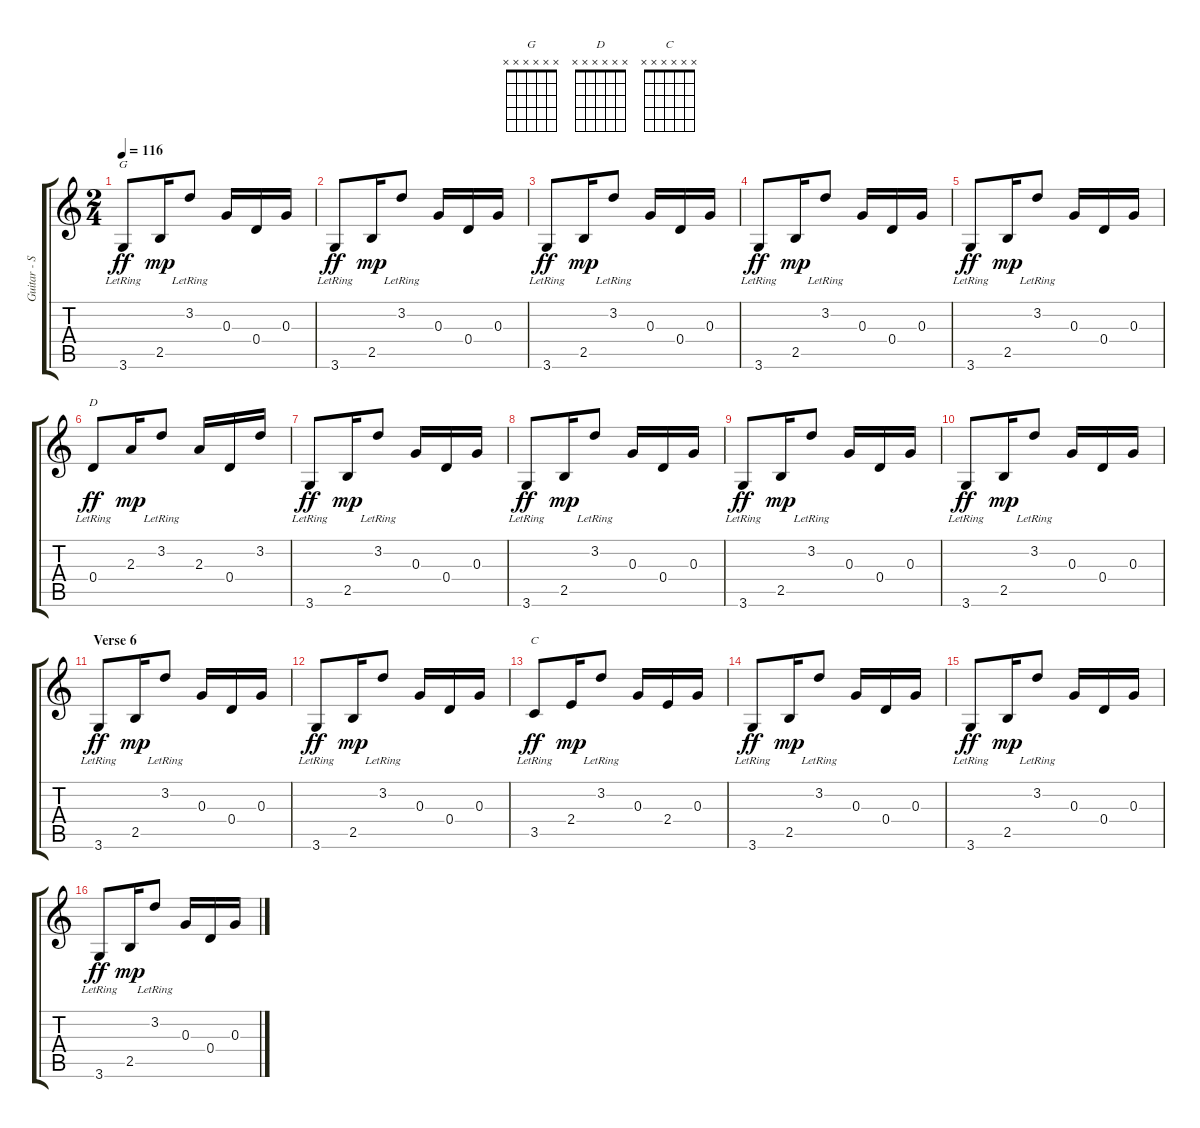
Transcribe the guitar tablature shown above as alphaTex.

\track ("Guitar - Standard" "Guitar - S") {instrument acousticguitarnylon}
\staff {score tabs}
\tuning (E4 B3 G3 D3 A2 E2) {hide}
\chord ("G" x x x x x x) {firstfret 0}
\chord ("D" x x x x x x) {firstfret 0}
\chord ("C" x x x x x x) {firstfret 0}
\ts (2 4)
\tempo 116
\clef g2
\ks c
3.6{lr}.8{ch "G" dy ff} 2.5.16{dy mp} 3.2{lr}.8 0.3.16 0.4.16 0.3.16 |
3.6{lr}.8{dy ff} 2.5.16{dy mp} 3.2{lr}.8 0.3.16 0.4.16 0.3.16 |
3.6{lr}.8{dy ff} 2.5.16{dy mp} 3.2{lr}.8 0.3.16 0.4.16 0.3.16 |
3.6{lr}.8{dy ff} 2.5.16{dy mp} 3.2{lr}.8 0.3.16 0.4.16 0.3.16 |
3.6{lr}.8{dy ff} 2.5.16{dy mp} 3.2{lr}.8 0.3.16 0.4.16 0.3.16 |
0.4{lr}.8{ch "D" dy ff} 2.3.16{dy mp} 3.2{lr}.8 2.3.16 0.4.16 3.2.16 |
3.6{lr}.8{dy ff} 2.5.16{dy mp} 3.2{lr}.8 0.3.16 0.4.16 0.3.16 |
3.6{lr}.8{dy ff} 2.5.16{dy mp} 3.2{lr}.8 0.3.16 0.4.16 0.3.16 |
3.6{lr}.8{dy ff} 2.5.16{dy mp} 3.2{lr}.8 0.3.16 0.4.16 0.3.16 |
3.6{lr}.8{dy ff} 2.5.16{dy mp} 3.2{lr}.8 0.3.16 0.4.16 0.3.16 |
\section ("" "Verse 6")
3.6{lr}.8{dy ff} 2.5.16{dy mp} 3.2{lr}.8 0.3.16 0.4.16 0.3.16 |
3.6{lr}.8{dy ff} 2.5.16{dy mp} 3.2{lr}.8 0.3.16 0.4.16 0.3.16 |
3.5{lr}.8{ch "C" dy ff} 2.4.16{dy mp} 3.2{lr}.8 0.3.16 2.4.16 0.3.16 |
3.6{lr}.8{dy ff} 2.5.16{dy mp} 3.2{lr}.8 0.3.16 0.4.16 0.3.16 |
3.6{lr}.8{dy ff} 2.5.16{dy mp} 3.2{lr}.8 0.3.16 0.4.16 0.3.16 |
3.6{lr}.8{dy ff} 2.5.16{dy mp} 3.2{lr}.8 0.3.16 0.4.16 0.3.16
